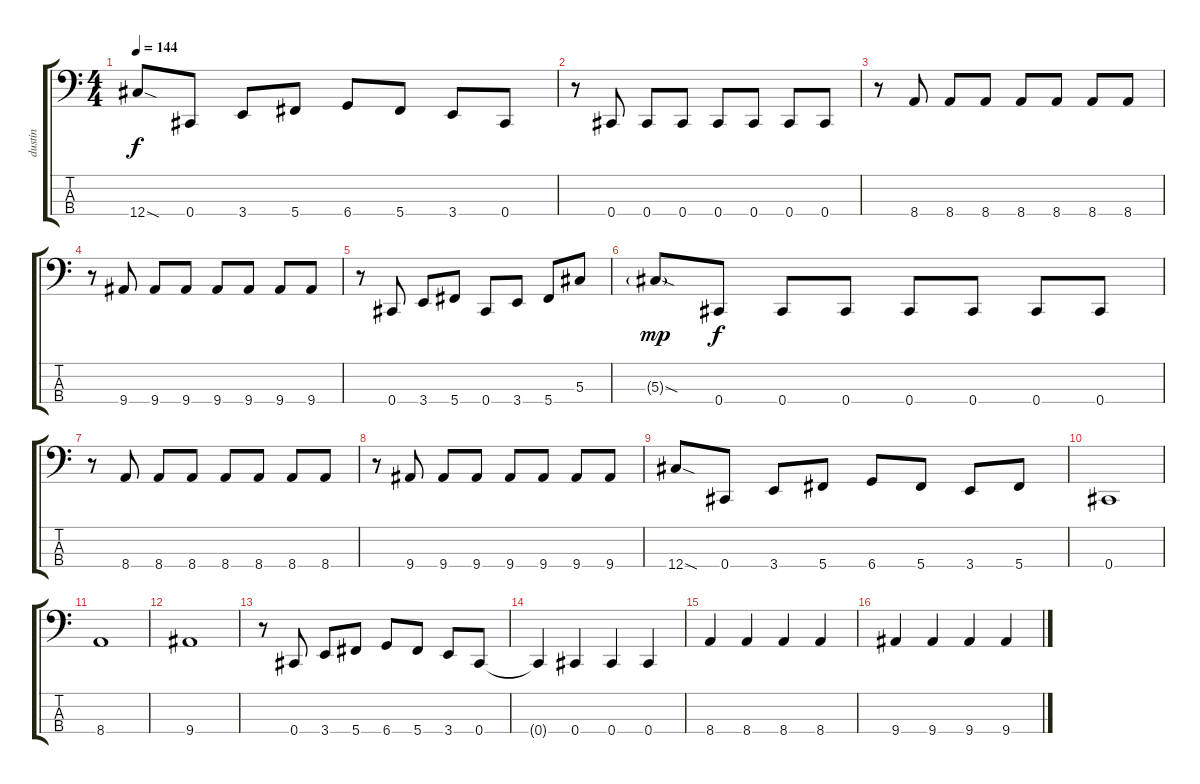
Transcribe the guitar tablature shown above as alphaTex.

\track ("dustin" "dustin") {instrument acousticguitarsteel}
\staff {score tabs}
\tuning (Gb2 Db2 Ab1 Db1) {hide}
\ts (4 4)
\tempo 144
\clef f4
\ks c
12.4{sod}.8{dy f} 0.4.8 3.4.8 5.4.8 6.4.8 5.4.8 3.4.8 0.4.8 |
r.8 0.4.8 0.4.8 0.4.8 0.4.8 0.4.8 0.4.8 0.4.8 |
r.8 8.4.8 8.4.8 8.4.8 8.4.8 8.4.8 8.4.8 8.4.8 |
r.8 9.4.8 9.4.8 9.4.8 9.4.8 9.4.8 9.4.8 9.4.8 |
r.8 0.4.8 3.4.8 5.4.8 0.4.8 3.4.8 5.4.8 5.3.8 |
5.3{sod g}.8{dy mp} 0.4.8{dy f} 0.4.8 0.4.8 0.4.8 0.4.8 0.4.8 0.4.8 |
r.8 8.4.8 8.4.8 8.4.8 8.4.8 8.4.8 8.4.8 8.4.8 |
r.8 9.4.8 9.4.8 9.4.8 9.4.8 9.4.8 9.4.8 9.4.8 |
12.4{sod}.8 0.4.8 3.4.8 5.4.8 6.4.8 5.4.8 3.4.8 5.4.8 |
0.4.1 |
8.4.1 |
9.4.1 |
r.8 0.4.8 3.4.8 5.4.8 6.4.8 5.4.8 3.4.8 0.4.8 |
0.4{t}.4 0.4.4 0.4.4 0.4.4 |
8.4.4 8.4.4 8.4.4 8.4.4 |
9.4.4 9.4.4 9.4.4 9.4.4
